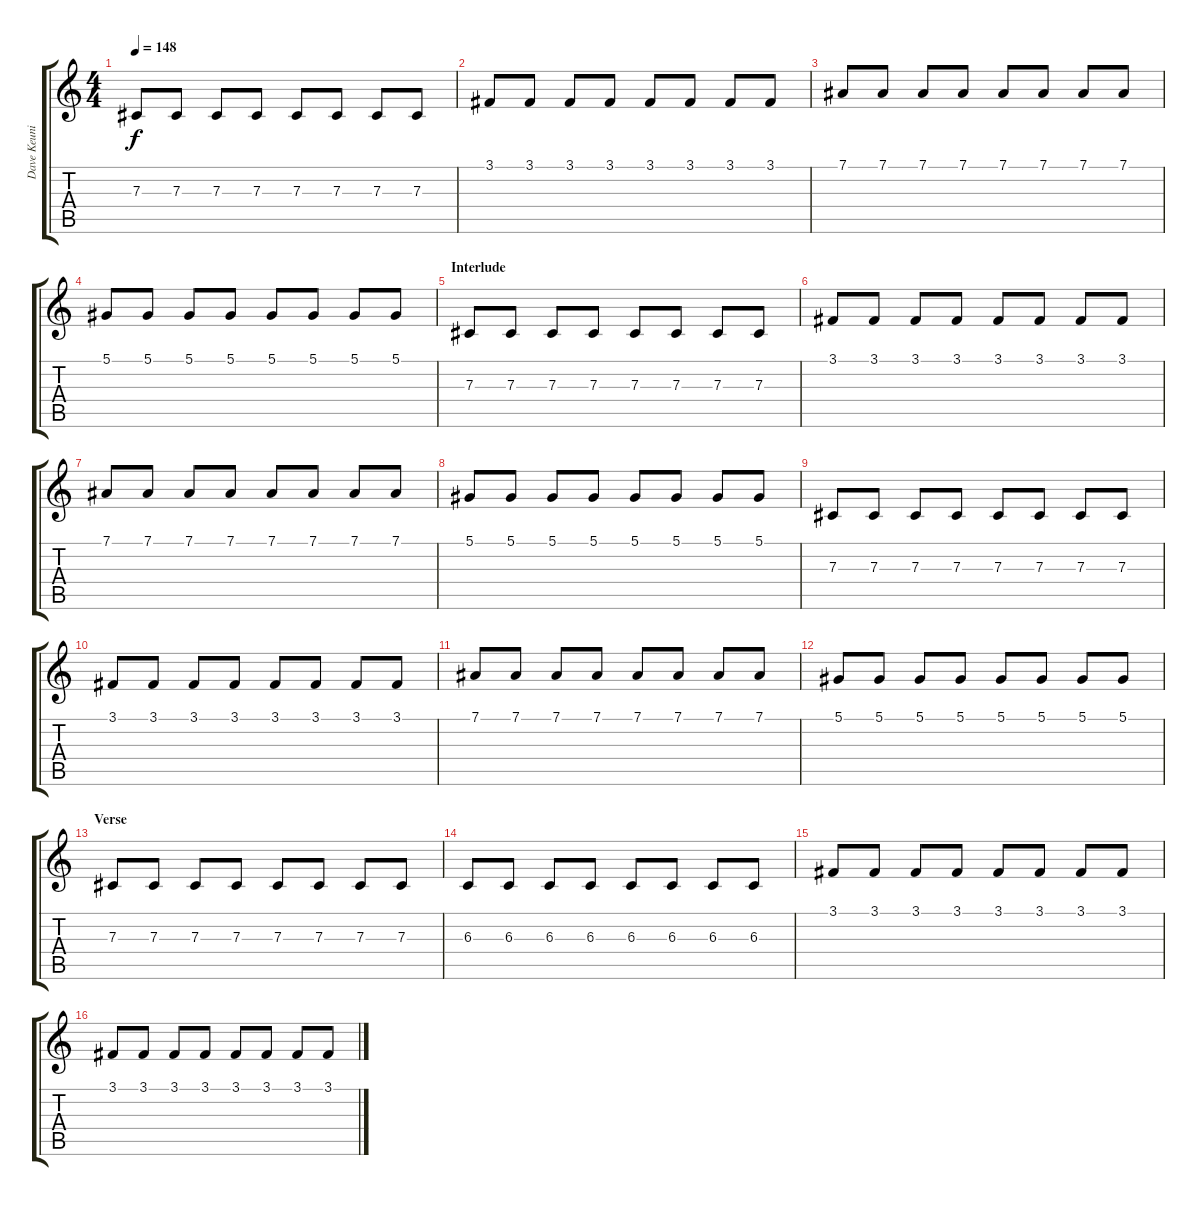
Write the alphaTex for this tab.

\track ("Dave Keuning - Rhythm Guitar" "Dave Keuni") {instrument steeldrums}
\staff {score tabs}
\tuning (Eb4 Bb3 Gb3 Db3 Ab2 Eb2) {hide}
\ts (4 4)
\tempo 148
\clef g2
\ks c
7.3.8{dy f} 7.3.8 7.3.8 7.3.8 7.3.8 7.3.8 7.3.8 7.3.8 |
3.1.8 3.1.8 3.1.8 3.1.8 3.1.8 3.1.8 3.1.8 3.1.8 |
7.1.8 7.1.8 7.1.8 7.1.8 7.1.8 7.1.8 7.1.8 7.1.8 |
5.1.8 5.1.8 5.1.8 5.1.8 5.1.8 5.1.8 5.1.8 5.1.8 |
\section ("" "Interlude")
7.3.8 7.3.8 7.3.8 7.3.8 7.3.8 7.3.8 7.3.8 7.3.8 |
3.1.8 3.1.8 3.1.8 3.1.8 3.1.8 3.1.8 3.1.8 3.1.8 |
7.1.8 7.1.8 7.1.8 7.1.8 7.1.8 7.1.8 7.1.8 7.1.8 |
5.1.8 5.1.8 5.1.8 5.1.8 5.1.8 5.1.8 5.1.8 5.1.8 |
7.3.8 7.3.8 7.3.8 7.3.8 7.3.8 7.3.8 7.3.8 7.3.8 |
3.1.8 3.1.8 3.1.8 3.1.8 3.1.8 3.1.8 3.1.8 3.1.8 |
7.1.8 7.1.8 7.1.8 7.1.8 7.1.8 7.1.8 7.1.8 7.1.8 |
5.1.8 5.1.8 5.1.8 5.1.8 5.1.8 5.1.8 5.1.8 5.1.8 |
\section ("" "Verse")
7.3.8 7.3.8 7.3.8 7.3.8 7.3.8 7.3.8 7.3.8 7.3.8 |
6.3.8 6.3.8 6.3.8 6.3.8 6.3.8 6.3.8 6.3.8 6.3.8 |
3.1.8 3.1.8 3.1.8 3.1.8 3.1.8 3.1.8 3.1.8 3.1.8 |
3.1.8 3.1.8 3.1.8 3.1.8 3.1.8 3.1.8 3.1.8 3.1.8
